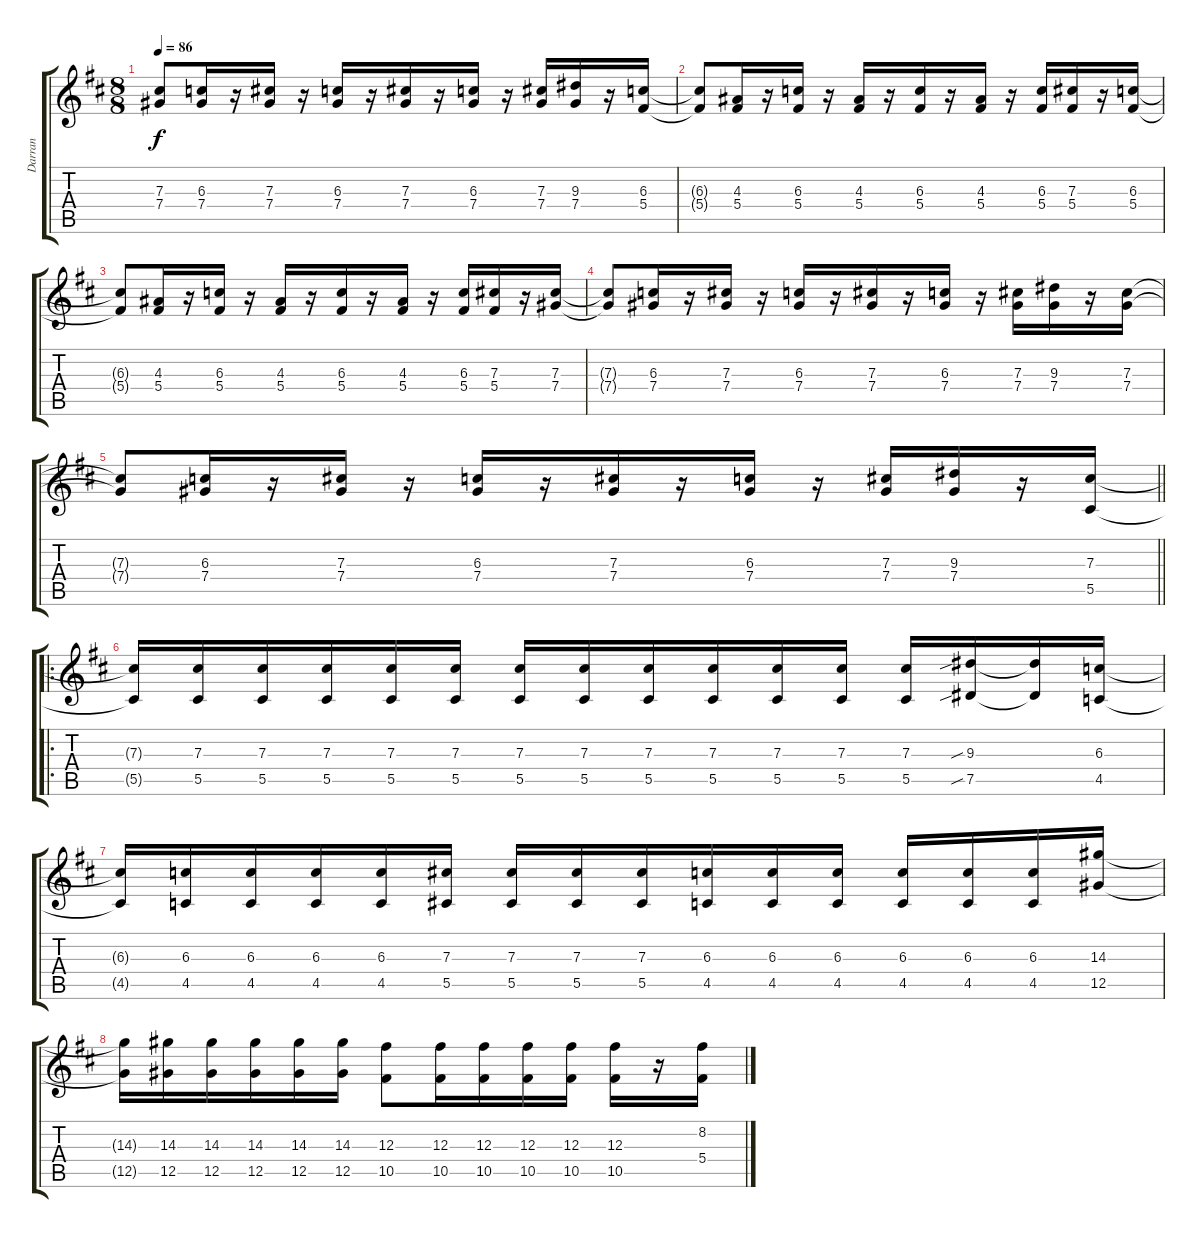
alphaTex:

\track ("Darran" "Darran") {instrument distortionguitar}
\staff {score tabs}
\tuning (Eb4 Bb3 Gb3 Db3 Ab2 Db2) {hide}
\ts (8 8)
\tempo 86
\clef g2
\ks d
(7.3{t} 7.4{t}).8{dy f} (6.3 7.4).16 r.16 (7.3 7.4).16 r.16 (6.3 7.4).16 r.16 (7.3 7.4).16 r.16 (6.3 7.4).16 r.16 (7.3 7.4).16 (9.3 7.4).16 r.16 (6.3 5.4).16 |
(6.3{t} 5.4{t}).8 (4.3 5.4).16 r.16 (6.3 5.4).16 r.16 (4.3 5.4).16 r.16 (6.3 5.4).16 r.16 (4.3 5.4).16 r.16 (6.3 5.4).16 (7.3 5.4).16 r.16 (6.3 5.4).16 |
(6.3{t} 5.4{t}).8 (4.3 5.4).16 r.16 (6.3 5.4).16 r.16 (4.3 5.4).16 r.16 (6.3 5.4).16 r.16 (4.3 5.4).16 r.16 (6.3 5.4).16 (7.3 5.4).16 r.16 (7.3 7.4).16 |
(7.3{t} 7.4{t}).8 (6.3 7.4).16 r.16 (7.3 7.4).16 r.16 (6.3 7.4).16 r.16 (7.3 7.4).16 r.16 (6.3 7.4).16 r.16 (7.3 7.4).16 (9.3 7.4).16 r.16 (7.3 7.4).16 |
\barLineRight lightlight
(7.3{t} 7.4{t}).8 (6.3 7.4).16 r.16 (7.3 7.4).16 r.16 (6.3 7.4).16 r.16 (7.3 7.4).16 r.16 (6.3 7.4).16 r.16 (7.3 7.4).16 (9.3 7.4).16 r.16 (7.3 5.5).16 |
\ro
(7.3{t} 5.5{t}).16 (7.3 5.5).16 (7.3 5.5).16 (7.3 5.5).16 (7.3 5.5).16 (7.3 5.5).16 (7.3 5.5).16 (7.3 5.5).16 (7.3 5.5).16 (7.3 5.5).16 (7.3 5.5).16 (7.3 5.5).16 (7.3 5.5).16 (9.3{sib} 7.5{sib}).16 (9.3{t} 7.5{t}).16 (6.3 4.5).16 |
(6.3{t} 4.5{t}).16 (6.3 4.5).16 (6.3 4.5).16 (6.3 4.5).16 (6.3 4.5).16 (7.3 5.5).16 (7.3 5.5).16 (7.3 5.5).16 (7.3 5.5).16 (6.3 4.5).16 (6.3 4.5).16 (6.3 4.5).16 (6.3 4.5).16 (6.3 4.5).16 (6.3 4.5).16 (14.3 12.5).16 |
(14.3{t} 12.5{t}).16 (14.3 12.5).16 (14.3 12.5).16 (14.3 12.5).16 (14.3 12.5).16 (14.3 12.5).16 (12.3 10.5).8 (12.3 10.5).16 (12.3 10.5).16 (12.3 10.5).16 (12.3 10.5).16 (12.3 10.5).16 r.16 (8.2 5.4).16
